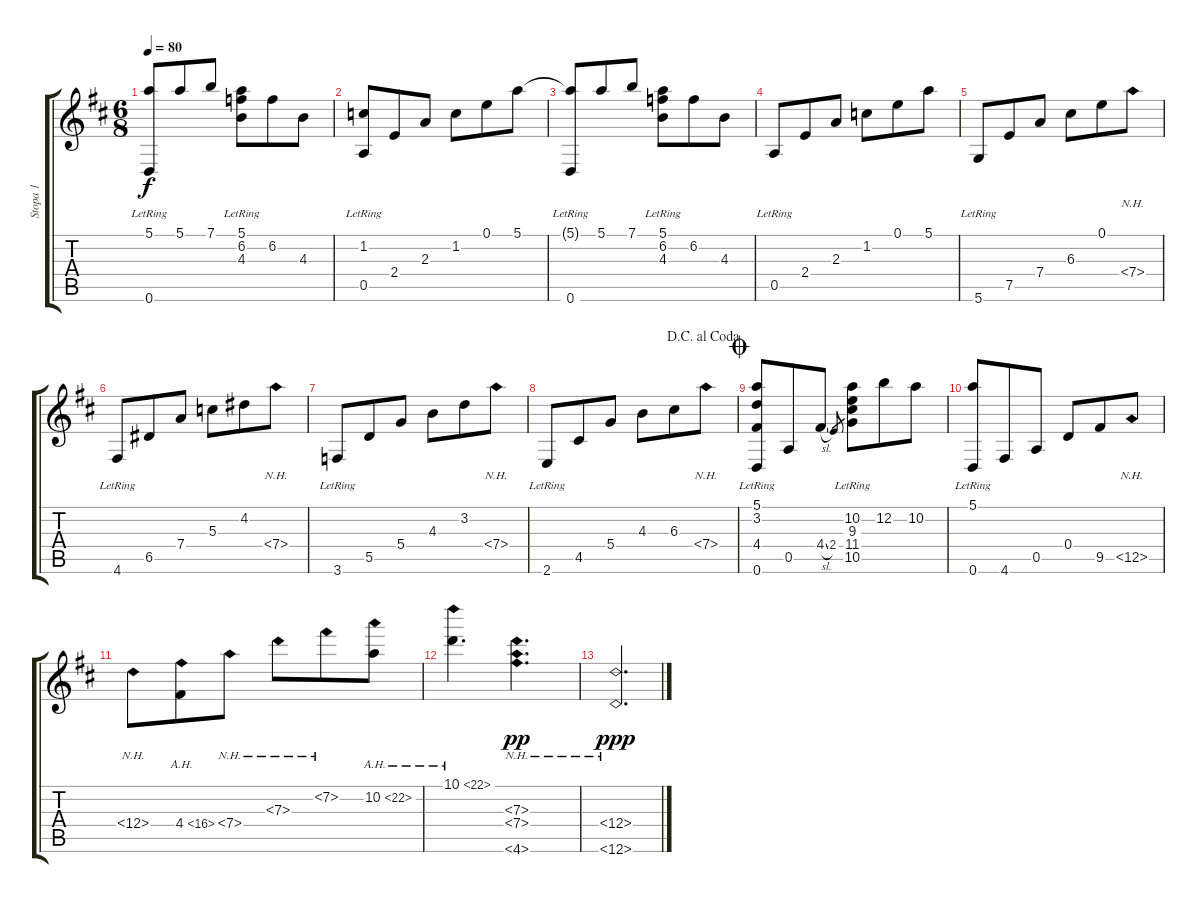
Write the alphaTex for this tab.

\track ("Stopa 1" "Stopa 1") {instrument acousticguitarnylon}
\staff {score tabs}
\tuning (E4 B3 G3 D3 A2 D2) {hide}
\ts (6 8)
\tempo 80
\clef g2
\ks d
(5.1{t} 0.6{lr}).8{dy f} 5.1.8 7.1.8 (5.1 6.2{lr} 4.3{lr}).8 6.2.8 4.3.8 |
(1.2{lr} 0.5{lr}).8 2.4.8 2.3.8 1.2.8 0.1.8 5.1.8 |
(5.1{t} 0.6{lr}).8 5.1.8 7.1.8 (5.1 6.2{lr} 4.3{lr}).8 6.2.8 4.3.8 |
0.5{lr}.8 2.4.8 2.3.8 1.2.8 0.1.8 5.1.8 |
5.6{lr}.8 7.5.8 7.4.8 6.3.8 0.1.8 7.4{nh}.8 |
4.6{lr}.8 6.5.8 7.4.8 5.3.8 4.2.8 7.4{nh}.8 |
3.6{lr}.8 5.5.8 5.4.8 4.3.8 3.2.8 7.4{nh}.8 |
\jump dacapoalcoda
2.6{lr}.8 4.5.8 5.4.8 4.3.8 6.3.8 7.4{nh}.8 |
\jump coda
(5.1{lr} 3.2{lr} 4.4{lr} 0.6{lr}).8 0.5.8 4.4{sl}.8 2.4.8{gr} (10.2 9.3{lr} 11.4{lr} 10.5{lr}).8 12.2.8 10.2.8 |
(5.1{lr} 0.6{lr}).8 4.6.8 0.5.8 0.4.8 9.5.8 12.5{nh}.8 |
12.4{nh}.8 4.4{ah 12}.8 7.4{nh}.8 7.3{nh}.8 7.2{nh}.8 10.2{ah 12}.8 |
10.1{ah 12}.4{d} (7.3{nh} 7.4{nh} 4.6{nh}).4{d dy pp} |
(12.4{nh} 12.6{nh}).2{d dy ppp}
